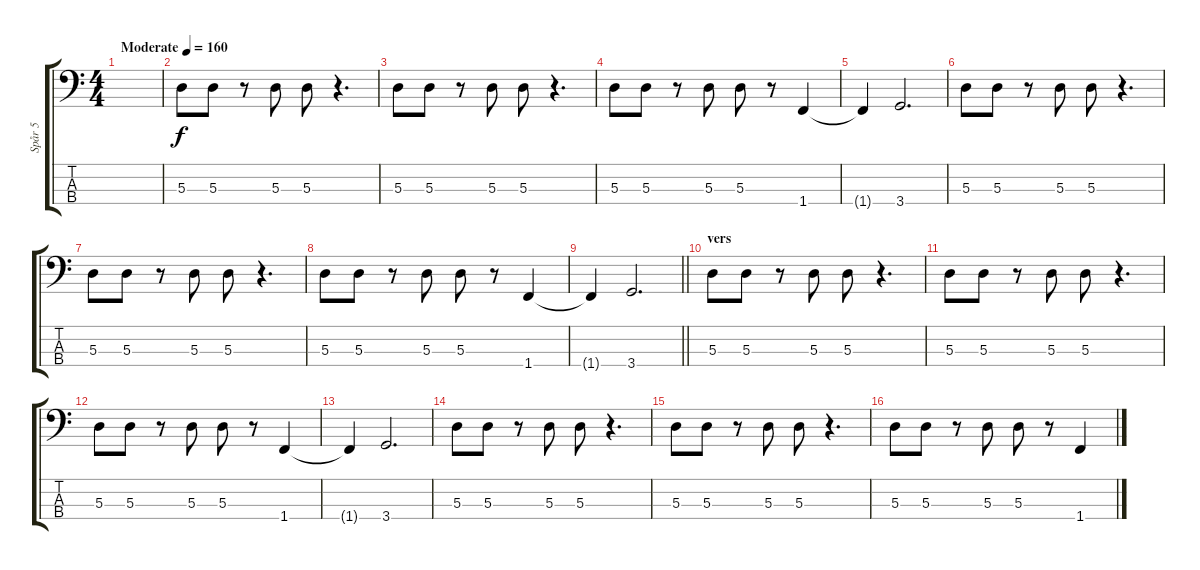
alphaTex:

\track ("Spår 5" "Spår 5") {instrument electricbassfinger}
\staff {score tabs}
\tuning (G2 D2 A1 E1) {hide}
\ts (4 4)
\tempo (160 "Moderate")
\clef f4
\ks c
|
5.3.8 5.3.8 r.8 5.3.8 5.3.8 r.4{d} |
5.3.8 5.3.8 r.8 5.3.8 5.3.8 r.4{d} |
5.3.8 5.3.8 r.8 5.3.8 5.3.8 r.8 1.4.4 |
1.4{t}.4 3.4.2{d} |
5.3.8 5.3.8 r.8 5.3.8 5.3.8 r.4{d} |
5.3.8 5.3.8 r.8 5.3.8 5.3.8 r.4{d} |
5.3.8 5.3.8 r.8 5.3.8 5.3.8 r.8 1.4.4 |
\barLineRight lightlight
1.4{t}.4 3.4.2{d} |
\section ("" "vers")
5.3.8 5.3.8 r.8 5.3.8 5.3.8 r.4{d} |
5.3.8 5.3.8 r.8 5.3.8 5.3.8 r.4{d} |
5.3.8 5.3.8 r.8 5.3.8 5.3.8 r.8 1.4.4 |
1.4{t}.4 3.4.2{d} |
5.3.8 5.3.8 r.8 5.3.8 5.3.8 r.4{d} |
5.3.8 5.3.8 r.8 5.3.8 5.3.8 r.4{d} |
5.3.8 5.3.8 r.8 5.3.8 5.3.8 r.8 1.4.4
